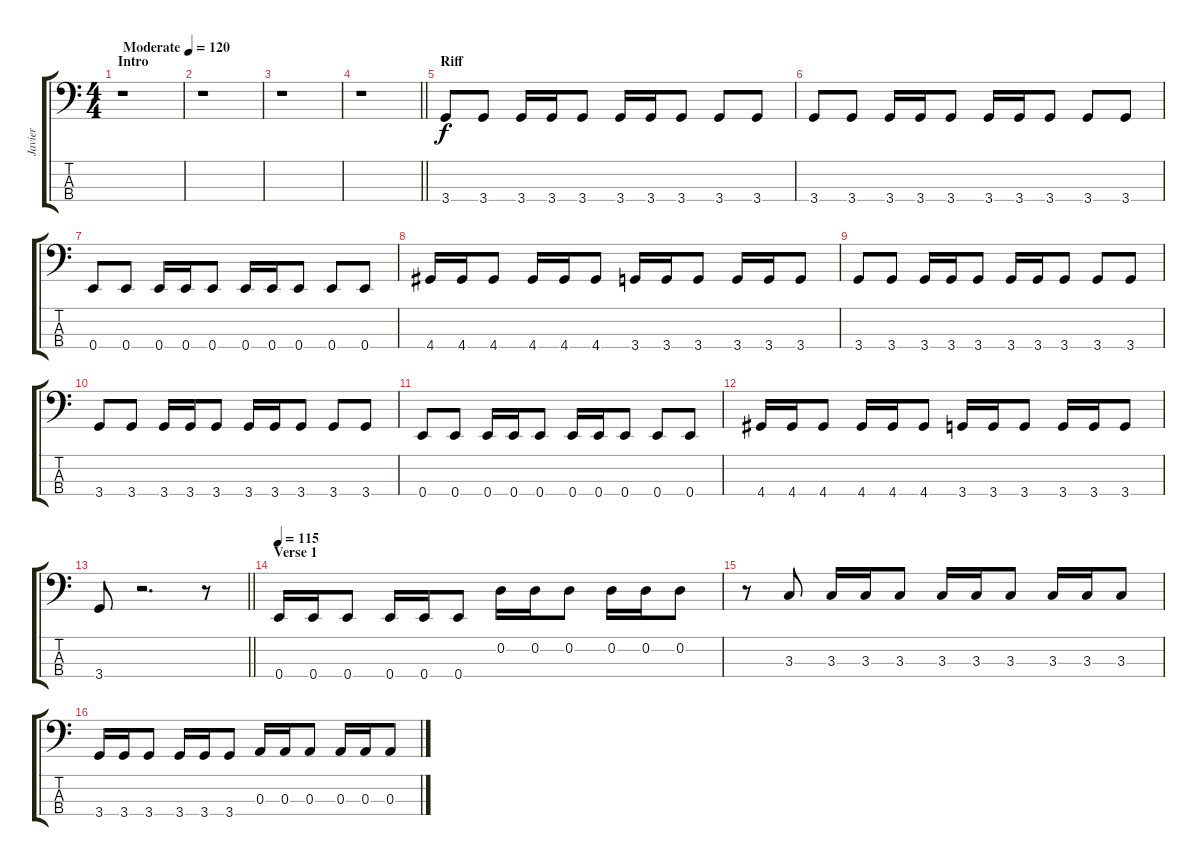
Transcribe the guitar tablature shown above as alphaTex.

\track ("Javier" "Javier") {instrument electricbasspick}
\staff {score tabs}
\tuning (G2 D2 A1 E1) {hide}
\ts (4 4)
\section ("" "Intro")
\tempo (120 "Moderate")
\clef f4
\ks c
r.1{dy f instrument electricbasspick} |
r.1 |
r.1 |
\barLineRight lightlight
r.1 |
\section ("" "Riff")
3.4.8 3.4.8 3.4.16 3.4.16 3.4.8 3.4.16 3.4.16 3.4.8 3.4.8 3.4.8 |
3.4.8 3.4.8 3.4.16 3.4.16 3.4.8 3.4.16 3.4.16 3.4.8 3.4.8 3.4.8 |
0.4.8 0.4.8 0.4.16 0.4.16 0.4.8 0.4.16 0.4.16 0.4.8 0.4.8 0.4.8 |
4.4.16 4.4.16 4.4.8 4.4.16 4.4.16 4.4.8 3.4.16 3.4.16 3.4.8 3.4.16 3.4.16 3.4.8 |
3.4.8 3.4.8 3.4.16 3.4.16 3.4.8 3.4.16 3.4.16 3.4.8 3.4.8 3.4.8 |
3.4.8 3.4.8 3.4.16 3.4.16 3.4.8 3.4.16 3.4.16 3.4.8 3.4.8 3.4.8 |
0.4.8 0.4.8 0.4.16 0.4.16 0.4.8 0.4.16 0.4.16 0.4.8 0.4.8 0.4.8 |
4.4.16 4.4.16 4.4.8 4.4.16 4.4.16 4.4.8 3.4.16 3.4.16 3.4.8 3.4.16 3.4.16 3.4.8 |
\barLineRight lightlight
3.4.8 r.2{d} r.8 |
\section ("" "Verse 1")
\tempo 115
0.4.16 0.4.16 0.4.8 0.4.16 0.4.16 0.4.8 0.2.16 0.2.16 0.2.8 0.2.16 0.2.16 0.2.8 |
r.8 3.3.8 3.3.16 3.3.16 3.3.8 3.3.16 3.3.16 3.3.8 3.3.16 3.3.16 3.3.8 |
3.4.16 3.4.16 3.4.8 3.4.16 3.4.16 3.4.8 0.3.16 0.3.16 0.3.8 0.3.16 0.3.16 0.3.8
